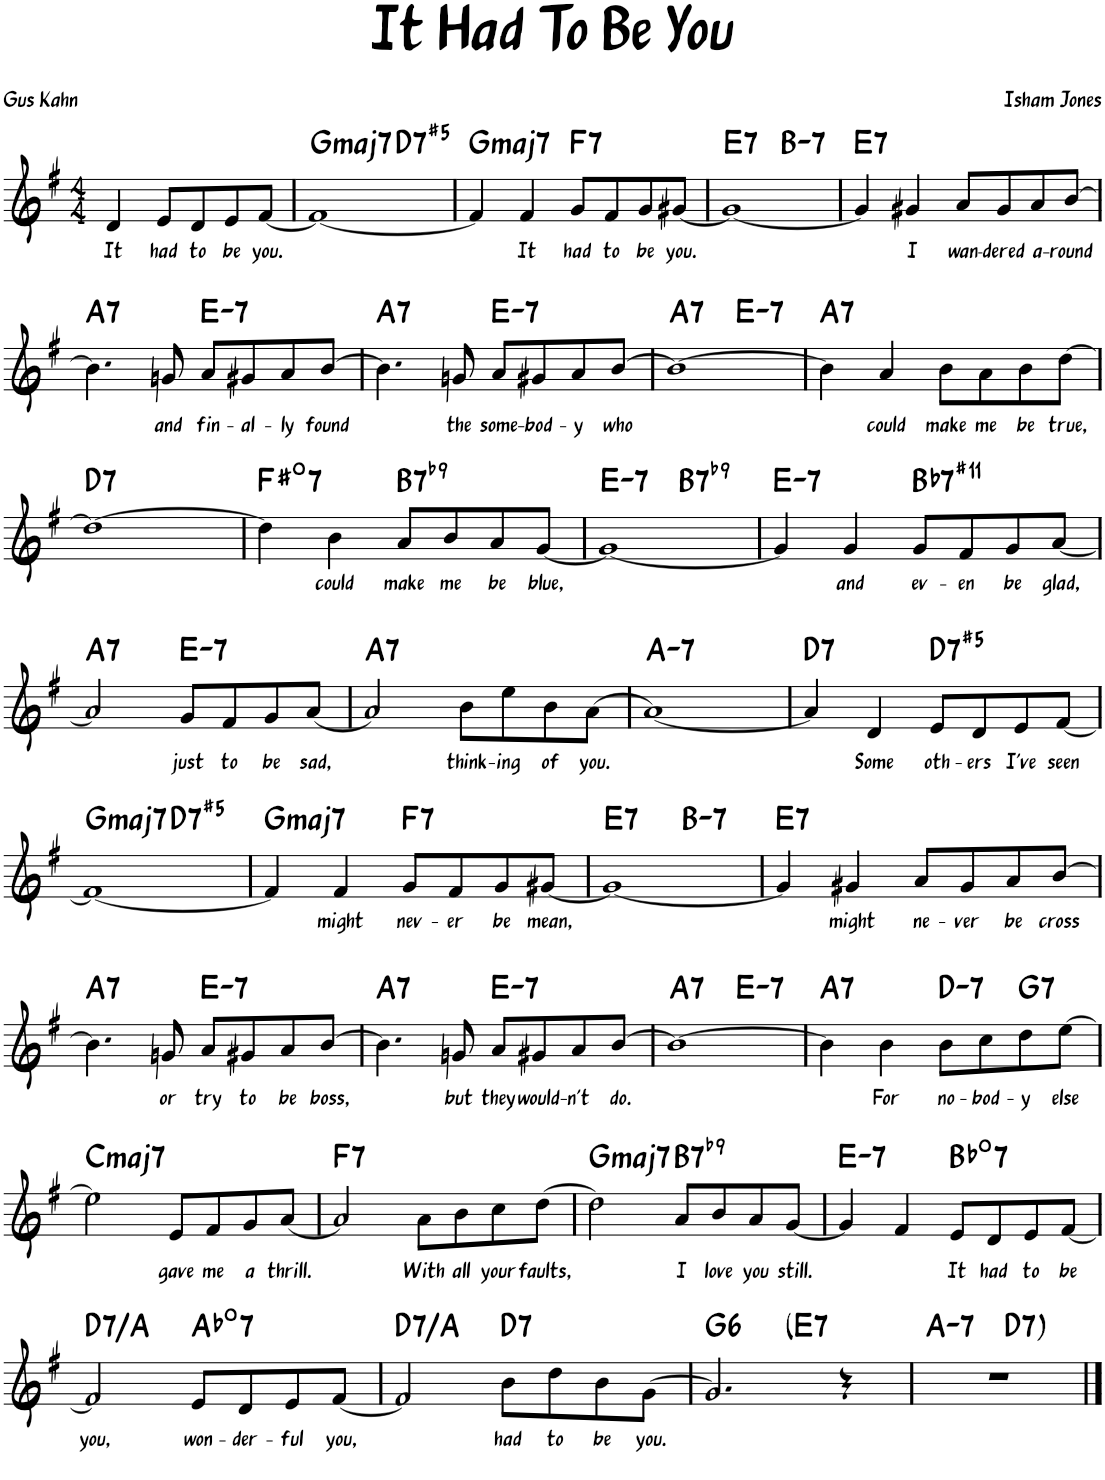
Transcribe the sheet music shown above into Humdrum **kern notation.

**kern	**text	**harte
*part1	*part1	*part1
*staff1	*staff1	*
*I"Piano	*	*
*I'Pno.	*	*
*clefG2	*	*
*k[f#]	*	*
*M4/4	*	*
=1	=1	=1
!	!LO:LY:b	!
4d/	It	.
!	!LO:LY:b	!
8e/L	had	.
!	!LO:LY:b	!
8d/	to	.
!	!LO:LY:b	!
8e/	be	.
!	!LO:LY:b	!
[8f#/J	you.	.
=2	=2	=2
!	!	!LO:H:kt=maj7
*^	*	*
1f#_	2ryy	.	G:maj7
!	!	!	!LO:H:kt=7
.	2ryy	.	D:(3,#5,b7)
=3	=3	=3	=3
!	!	!	!LO:H:kt=maj7
*v	*v	*	*
4f#/]	.	G:maj7
!	!LO:LY:b	!
4f#/	It	.
!	!LO:LY:b	!LO:H:kt=7
8g/L	had	F:7
!	!LO:LY:b	!
8f#/	to	.
!	!LO:LY:b	!
8g/	be	.
!	!LO:LY:b	!
[8g#X/J	you.	.
=4	=4	=4
!	!	!LO:H:kt=7
*^	*	*
1g#_	2ryy	.	E:7
!	!	!	!LO:H:kt=7
.	2ryy	.	B:min7
=5	=5	=5	=5
!	!	!	!LO:H:kt=7
*v	*v	*	*
4g#/]	.	E:7
!	!LO:LY:b	!
4g#X/	I	.
!	!LO:LY:b	!
8a/L	wan-	.
!	!LO:LY:b	!
8g#/	-dered	.
!	!LO:LY:b	!
8a/	a-	.
!	!LO:LY:b	!
[8b/J	-round	.
!!LO:LB:g=z
=6	=6	=6
!	!	!LO:H:kt=7
4.b\]	.	A:7
!	!LO:LY:b	!
8gn/	and	.
!	!LO:LY:b	!LO:H:kt=7
8a/L	fin-	E:min7
!	!LO:LY:b	!
8g#X/	-al-	.
!	!LO:LY:b	!
8a/	-ly	.
!	!LO:LY:b	!
[8b/J	found	.
=7	=7	=7
!	!	!LO:H:kt=7
4.b\]	.	A:7
!	!LO:LY:b	!
8gn/	the	.
!	!LO:LY:b	!LO:H:kt=7
8a/L	some-	E:min7
!	!LO:LY:b	!
8g#X/	-bod-	.
!	!LO:LY:b	!
8a/	-y	.
!	!LO:LY:b	!
[8b/J	who	.
=8	=8	=8
!	!	!LO:H:kt=7
*^	*	*
1b_	2ryy	.	A:7
!	!	!	!LO:H:kt=7
.	2ryy	.	E:min7
=9	=9	=9	=9
!	!	!	!LO:H:kt=7
*v	*v	*	*
4b\]	.	A:7
!	!LO:LY:b	!
4a/	could	.
!	!LO:LY:b	!
8b\L	make	.
!	!LO:LY:b	!
8a\	me	.
!	!LO:LY:b	!
8b\	be	.
!	!LO:LY:b	!
[8dd\J	true,	.
!!LO:LB:g=z
=10	=10	=10
!	!	!LO:H:kt=7
1dd_	.	D:7
=11	=11	=11
!	!	!LO:H:kt=7
4dd\]	.	F#:dim7
!	!LO:LY:b	!
4b\	could	.
!	!LO:LY:b	!LO:H:kt=7
8a/L	make	B:7(b9)
!	!LO:LY:b	!
8b/	me	.
!	!LO:LY:b	!
8a/	be	.
!	!LO:LY:b	!
[8g/J	blue,	.
=12	=12	=12
!	!	!LO:H:kt=7
*^	*	*
1g_	2ryy	.	E:min7
!	!	!	!LO:H:kt=7
.	2ryy	.	B:7(b9)
=13	=13	=13	=13
!	!	!	!LO:H:kt=7
*v	*v	*	*
4g/]	.	E:min7
!	!LO:LY:b	!
4g/	and	.
!	!LO:LY:b	!LO:H:kt=7
8g/L	ev-	Bb:7(#11)
!	!LO:LY:b	!
8f#/	-en	.
!	!LO:LY:b	!
8g/	be	.
!	!LO:LY:b	!
[8a/J	glad,	.
!!LO:LB:g=z
=14	=14	=14
!	!	!LO:H:kt=7
2a/]	.	A:7
!	!LO:LY:b	!LO:H:kt=7
8g/L	just	E:min7
!	!LO:LY:b	!
8f#/	to	.
!	!LO:LY:b	!
8g/	be	.
!	!LO:LY:b	!
[8a/J	sad,	.
=15	=15	=15
!	!	!LO:H:kt=7
2a/]	.	A:7
!	!LO:LY:b	!
8b\L	think-	.
!	!LO:LY:b	!
8ee\	-ing	.
!	!LO:LY:b	!
8b\	of	.
!	!LO:LY:b	!
[8a\J	you.	.
=16	=16	=16
!	!	!LO:H:kt=7
1a_	.	A:min7
=17	=17	=17
!	!	!LO:H:kt=7
4a/]	.	D:7
!	!LO:LY:b	!
4d/	Some	.
!	!LO:LY:b	!LO:H:kt=7
8e/L	oth-	D:(3,#5,b7)
!	!LO:LY:b	!
8d/	-ers	.
!	!LO:LY:b	!
8e/	I've	.
!	!LO:LY:b	!
[8f#/J	seen	.
!!LO:LB:g=z
=18	=18	=18
!	!	!LO:H:kt=maj7
*^	*	*
1f#_	2ryy	.	G:maj7
!	!	!	!LO:H:kt=7
.	2ryy	.	D:(3,#5,b7)
=19	=19	=19	=19
!	!	!	!LO:H:kt=maj7
*v	*v	*	*
4f#/]	.	G:maj7
!	!LO:LY:b	!
4f#/	might	.
!	!LO:LY:b	!LO:H:kt=7
8g/L	nev-	F:7
!	!LO:LY:b	!
8f#/	-er	.
!	!LO:LY:b	!
8g/	be	.
!	!LO:LY:b	!
[8g#X/J	mean,	.
=20	=20	=20
!	!	!LO:H:kt=7
*^	*	*
1g#_	2ryy	.	E:7
!	!	!	!LO:H:kt=7
.	2ryy	.	B:min7
=21	=21	=21	=21
!	!	!	!LO:H:kt=7
*v	*v	*	*
4g#/]	.	E:7
!	!LO:LY:b	!
4g#X/	might	.
!	!LO:LY:b	!
8a/L	ne-	.
!	!LO:LY:b	!
8g#/	-ver	.
!	!LO:LY:b	!
8a/	be	.
!	!LO:LY:b	!
[8b/J	cross	.
!!LO:LB:g=z
=22	=22	=22
!	!	!LO:H:kt=7
4.b\]	.	A:7
!	!LO:LY:b	!
8gn/	or	.
!	!LO:LY:b	!LO:H:kt=7
8a/L	try	E:min7
!	!LO:LY:b	!
8g#X/	to	.
!	!LO:LY:b	!
8a/	be	.
!	!LO:LY:b	!
[8b/J	boss,	.
=23	=23	=23
!	!	!LO:H:kt=7
4.b\]	.	A:7
!	!LO:LY:b	!
8gn/	but	.
!	!LO:LY:b	!LO:H:kt=7
8a/L	they	E:min7
!	!LO:LY:b	!
8g#X/	would-	.
!	!LO:LY:b	!
8a/	-n't	.
!	!LO:LY:b	!
[8b/J	do.	.
=24	=24	=24
!	!	!LO:H:kt=7
*^	*	*
1b_	2ryy	.	A:7
!	!	!	!LO:H:kt=7
.	2ryy	.	E:min7
=25	=25	=25	=25
!	!	!	!LO:H:kt=7
*v	*v	*	*
4b\]	.	A:7
!	!LO:LY:b	!
4b\	For	.
!	!LO:LY:b	!LO:H:kt=7
8b\L	no-	D:min7
!	!LO:LY:b	!
8cc\	-bod-	.
!	!LO:LY:b	!LO:H:kt=7
8dd\	-y	G:7
!	!LO:LY:b	!
[8ee\J	else	.
!!LO:LB:g=z
=26	=26	=26
!	!	!LO:H:kt=maj7
2ee\]	.	C:maj7
!	!LO:LY:b	!
8e/L	gave	.
!	!LO:LY:b	!
8f#/	me	.
!	!LO:LY:b	!
8g/	a	.
!	!LO:LY:b	!
[8a/J	thrill.	.
=27	=27	=27
!	!	!LO:H:kt=7
2a/]	.	F:7
!	!LO:LY:b	!
8a\L	With	.
!	!LO:LY:b	!
8b\	all	.
!	!LO:LY:b	!
8cc\	your	.
!	!LO:LY:b	!
[8dd\J	faults,	.
=28	=28	=28
!	!	!LO:H:kt=maj7
2dd\]	.	G:maj7
!	!LO:LY:b	!LO:H:kt=7
8a/L	I	B:7(b9)
!	!LO:LY:b	!
8b/	love	.
!	!LO:LY:b	!
8a/	you	.
!	!LO:LY:b	!
[8g/J	still.	.
=29	=29	=29
!	!	!LO:H:kt=7
4g/]	.	E:min7
4f#/	.	.
!	!LO:LY:b	!LO:H:kt=7
8e/L	It	Bb:dim7
!	!LO:LY:b	!
8d/	had	.
!	!LO:LY:b	!
8e/	to	.
!	!LO:LY:b	!
[8f#/J	be	.
!!LO:LB:g=z
=30	=30	=30
!	!LO:LY:b	!LO:H:kt=7
2f#/]	you,	D:7/5
!	!LO:LY:b	!LO:H:kt=7
8e/L	-won-	Ab:dim7
!	!LO:LY:b	!
8d/	-der-	.
!	!LO:LY:b	!
8e/	-ful	.
!	!LO:LY:b	!
[8f#/J	you,	.
=31	=31	=31
!	!	!LO:H:kt=7
2f#/]	.	D:7/5
!	!LO:LY:b	!LO:H:kt=7
8b\L	had	D:7
!	!LO:LY:b	!
8dd\	to	.
!	!LO:LY:b	!
8b\	be	.
!	!LO:LY:b	!
[8g\J	you.	.
=32	=32	=32
!	!	!LO:H:kt=6
*^	*	*
2.g/]	2ryy	.	G:maj6
!	!	!	!LO:H:kt=7
.	2ryy	.	E:7
4r	.	.	.
=33	=33	=33	=33
!	!	!	!LO:H:kt=7
1r	2ryy	.	A:min7
!	!	!	!LO:H:kt=7
.	2ryy	.	D:7
*v	*v	*	*
==	==	==
*-	*-	*-
